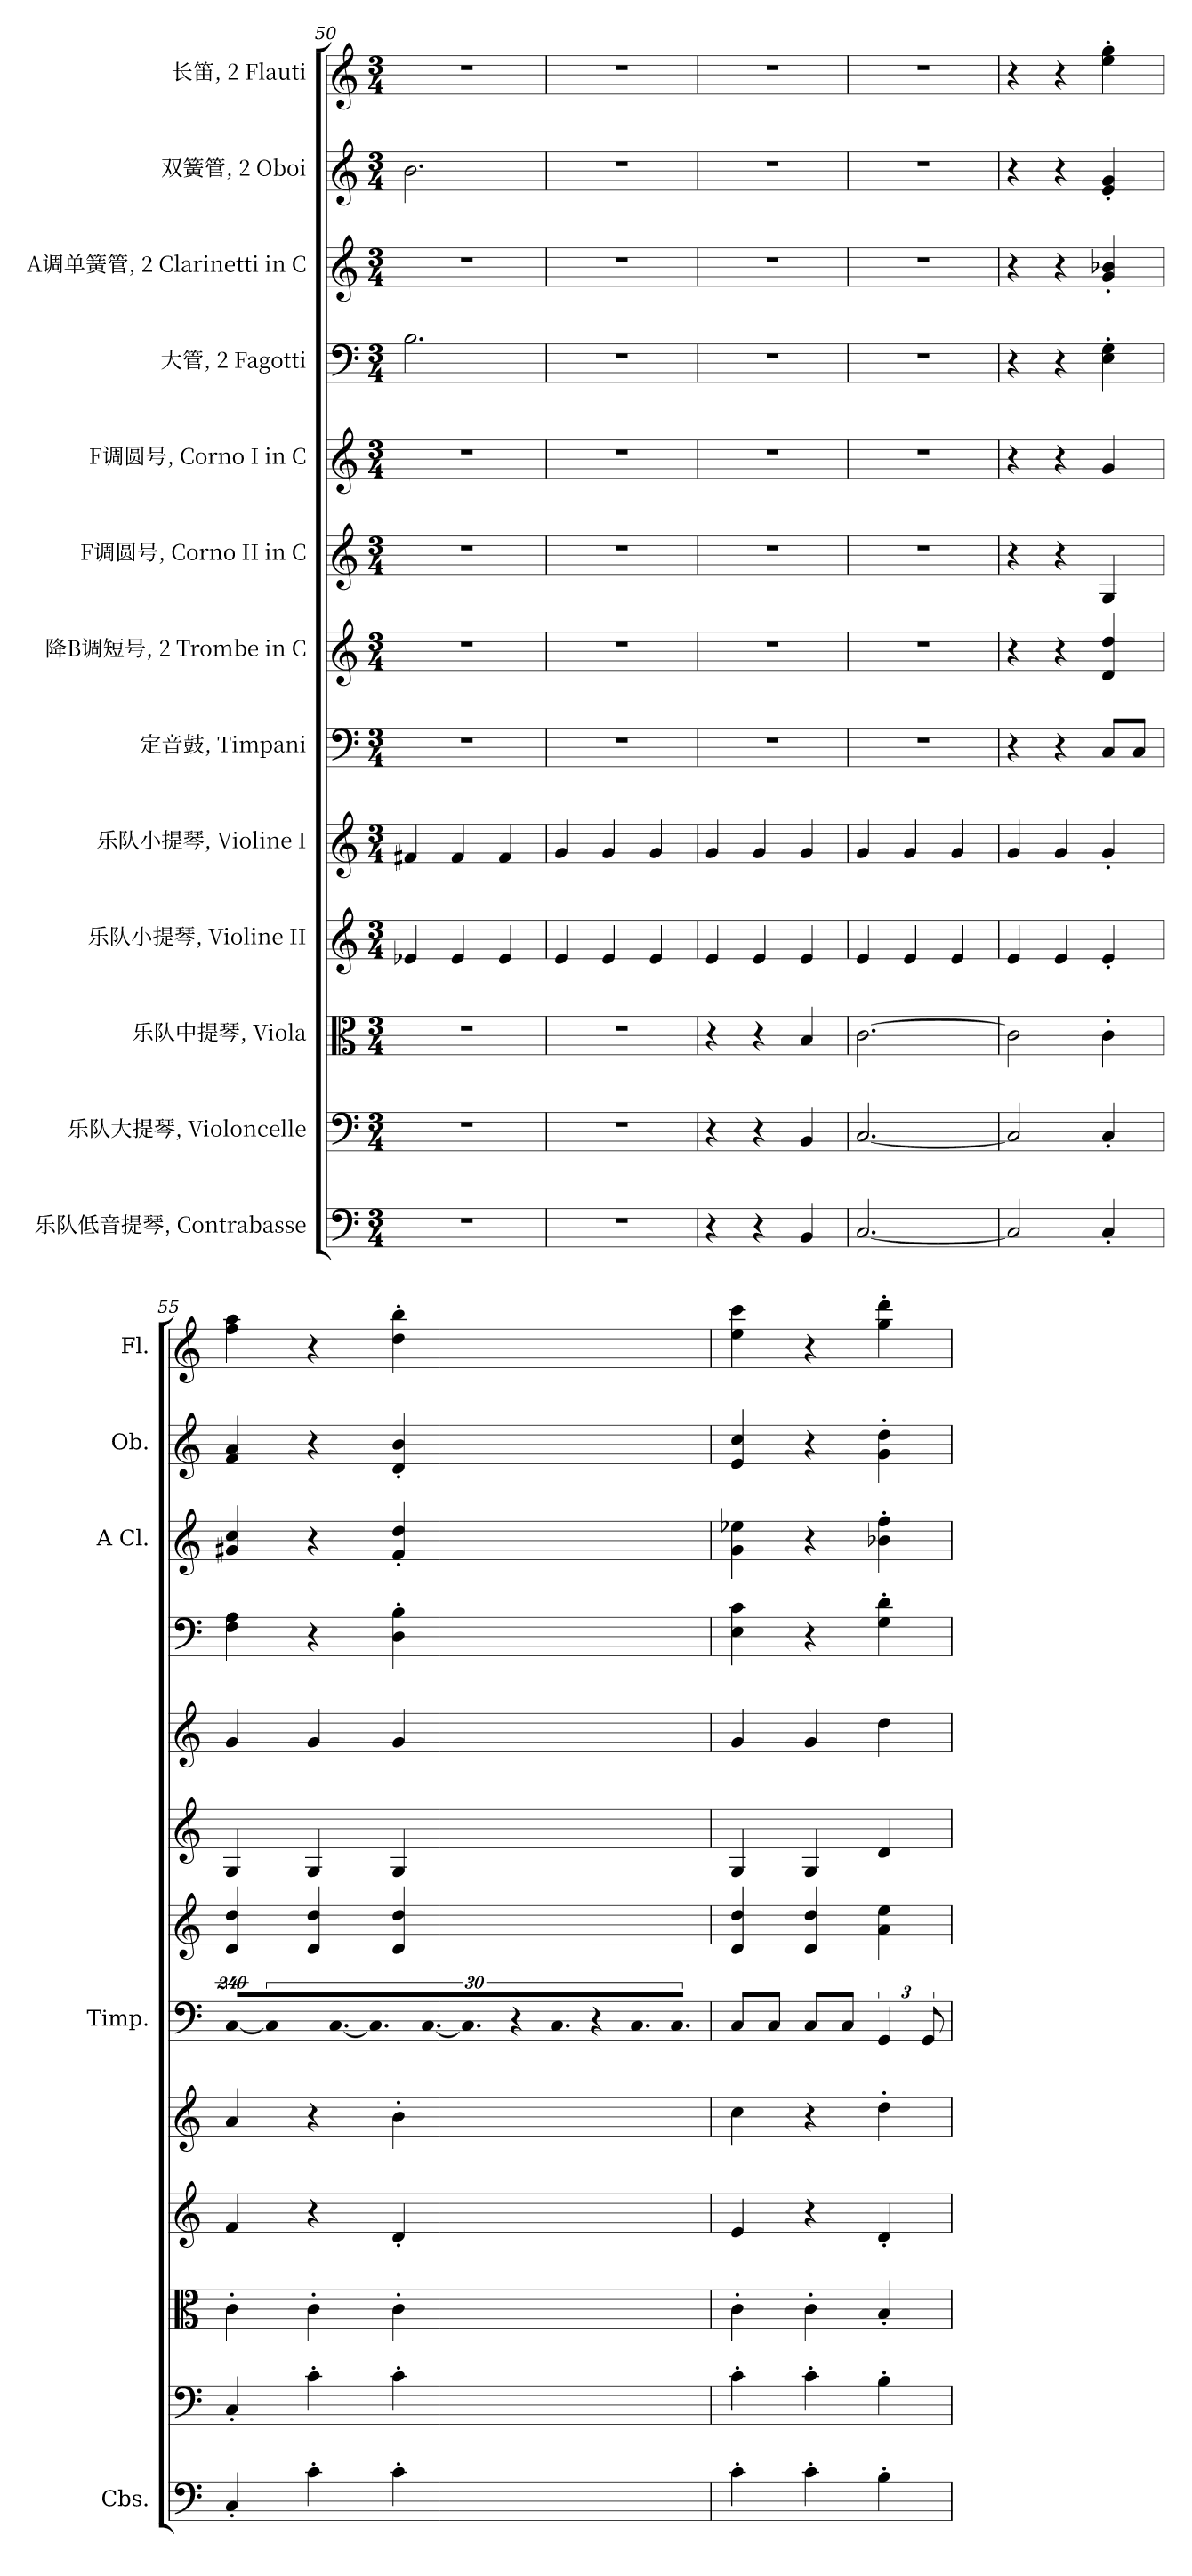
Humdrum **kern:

**kern	**kern	**kern	**kern	**kern	**kern	**kern	**kern	**kern	**kern	**kern	**kern	**kern
*part13	*part12	*part11	*part10	*part9	*part8	*part7	*part6	*part5	*part4	*part3	*part2	*part1
*staff13	*staff12	*staff11	*staff10	*staff9	*staff8	*staff7	*staff6	*staff5	*staff4	*staff3	*staff2	*staff1
*I"乐队低音提琴, Contrabasse	*I"乐队大提琴, Violoncelle	*I"乐队中提琴, Viola	*I"乐队小提琴, Violine II	*I"乐队小提琴, Violine I	*I"定音鼓, Timpani	*I"降B调短号, 2 Trombe in C	*I"F调圆号, Corno II in C	*I"F调圆号, Corno I in C	*I"大管, 2 Fagotti	*I"A调单簧管, 2 Clarinetti in C	*I"双簧管, 2 Oboi	*I"长笛, 2 Flauti
*I'Cbs.	*	*	*	*	*I'Timp.	*	*	*	*	*I'A Cl.	*I'Ob.	*I'Fl.
*clefF4	*clefF4	*clefC3	*clefG2	*clefG2	*clefF4	*clefG2	*clefG2	*clefG2	*clefF4	*clefG2	*clefG2	*clefG2
*ITrd7c12	*	*	*	*	*	*ITrd1c2	*ITrd4c7	*ITrd4c7	*	*ITrd2c3	*	*
*k[]	*k[]	*k[]	*k[]	*k[]	*k[]	*k[b-e-]	*k[b-]	*k[b-]	*k[]	*k[f#c#g#]	*k[]	*k[]
*M3/4	*M3/4	*M3/4	*M3/4	*M3/4	*M3/4	*M3/4	*M3/4	*M3/4	*M3/4	*M3/4	*M3/4	*M3/4
*MM306	*MM306	*MM306	*MM306	*MM306	*MM306	*MM306	*MM306	*MM306	*MM306	*MM306	*MM306	*MM306
=50	=50	=50	=50	=50	=50	=50	=50	=50	=50	=50	=50	=50
2.r	2.r	2.r	4e-X/	4f#X/	2.r	2.r	2.r	2.r	2.B\	2.r	2.b\	2.r
.	.	.	4e-/	4f#/	.	.	.	.	.	.	.	.
.	.	.	4e-/	4f#/	.	.	.	.	.	.	.	.
=51	=51	=51	=51	=51	=51	=51	=51	=51	=51	=51	=51	=51
*	*	*	*	*	*	*	*	*	*	*	*	*MM306
2.r	2.r	2.r	4e/	4g/	2.r	2.r	2.r	2.r	2.r	2.r	2.r	2.r
.	.	.	4e/	4g/	.	.	.	.	.	.	.	.
.	.	.	4e/	4g/	.	.	.	.	.	.	.	.
=52	=52	=52	=52	=52	=52	=52	=52	=52	=52	=52	=52	=52
*	*	*	*	*	*	*	*	*	*	*	*	*MM306
4r	4r	4r	4e/	4g/	2.r	2.r	2.r	2.r	2.r	2.r	2.r	2.r
4r	4r	4r	4e/	4g/	.	.	.	.	.	.	.	.
4BBB/	4BB/	4B/	4e/	4g/	.	.	.	.	.	.	.	.
=53	=53	=53	=53	=53	=53	=53	=53	=53	=53	=53	=53	=53
[2.CC/	[2.C/	[2.c\	4e/	4g/	2.r	2.r	2.r	2.r	2.r	2.r	2.r	2.r
.	.	.	4e/	4g/	.	.	.	.	.	.	.	.
.	.	.	4e/	4g/	.	.	.	.	.	.	.	.
=54	=54	=54	=54	=54	=54	=54	=54	=54	=54	=54	=54	=54
*	*	*	*	*	*	*	*	*	*	*	*	*MM306
2CC/]	2C/]	2c\]	4e/	4g/	4r	4r	4r	4r	4r	4r	4r	4r
*	*	*	*	*	*	*	*	*	*	*	*	*MM332
.	.	.	4e/	4g/	4r	4r	4r	4r	4r	4r	4r	4r
*	*	*	*	*	*	*	*	*	*	*	*	*MM300
4CC'/	4C'/	4c'\	4e'/	4g'/	8C/L	4c/ 4cc/	4C/	4c/	4E\' 4G\'	4e/' 4gn/'	4e/' 4g/'	4ee\' 4gg\'
.	.	.	.	.	8C/J	.	.	.	.	.	.	.
!!LO:PB:g=z
=55	=55	=55	=55	=55	=55	=55	=55	=55	=55	=55	=55	=55
*	*	*	*	*	*	*	*	*	*	*	*	*MM306
!	!	!	!	!	!LO:N:vis=8	!	!	!	!	!	!	!
4CC'/	4C'/	4c'\	4f/	4a/	[960%137C/L	4c/ 4cc/	4C/	4c/	4F\ 4A\	4e#X/ 4a/	4f/ 4a/	4ff\ 4aa\
!	!	!	!	!	!LO:N:vis=256%9	!	!	!	!	!	!	!
.	.	.	.	.	960%17C/KLL]	.	.	.	.	.	.	.
.	.	.	.	.	1920ryy	.	.	.	.	.	.	.
!	!	!	!	!	!LO:N:vis=32.	!	!	!	!	!	!	!
.	.	.	.	.	[1920%103C/	.	.	.	.	.	.	.
!	!	!	!	!	!LO:N:vis=32.	!	!	!	!	!	!	!
.	.	.	.	.	1920%103C/]	.	.	.	.	.	.	.
*	*	*	*	*	*	*	*	*	*	*	*	*MM332
4C'\	4c'\	4c'\	4r	4r	.	4c/ 4cc/	4C/	4c/	4r	4r	4r	4r
!	!	!	!	!	!LO:N:vis=32.	!	!	!	!	!	!	!
.	.	.	.	.	[1920%103C/	.	.	.	.	.	.	.
!	!	!	!	!	!LO:N:vis=32.	!	!	!	!	!	!	!
.	.	.	.	.	1920%103C/JJJ]	.	.	.	.	.	.	.
!	!	!	!	!	!LO:N:vis=32.	!	!	!	!	!	!	!
.	.	.	.	.	1920%103r	.	.	.	.	.	.	.
!	!	!	!	!	!LO:N:vis=32.	!	!	!	!	!	!	!
.	.	.	.	.	1920%103C/	.	.	.	.	.	.	.
!	!	!	!	!	!LO:N:vis=32.	!	!	!	!	!	!	!
.	.	.	.	.	1920%103r	.	.	.	.	.	.	.
4C'\	4c'\	4c'\	4d'/	4b'\	.	4c/ 4cc/	4C/	4c/	4D\' 4B\'	4d/' 4b/'	4d/' 4b/'	4dd\' 4bb\'
!	!	!	!	!	!LO:N:vis=16.	!	!	!	!	!	!	!
.	.	.	.	.	960%103C/LL	.	.	.	.	.	.	.
!	!	!	!	!	!LO:N:vis=16.	!	!	!	!	!	!	!
.	.	.	.	.	960%103C/JJ	.	.	.	.	.	.	.
960ryy	960ryy	960ryy	960ryy	960ryy	.	960ryy	960ryy	960ryy	960ryy	960ryy	960ryy	960ryy
=56	=56	=56	=56	=56	=56	=56	=56	=56	=56	=56	=56	=56
*	*	*	*	*	*	*	*	*	*	*	*	*MM306
4C'\	4c'\	4c'\	4e/	4cc\	8C/L	4c/ 4cc/	4C/	4c/	4E\ 4c\	4e\ 4ccn\	4e/ 4cc/	4ee\ 4ccc\
.	.	.	.	.	8C/J	.	.	.	.	.	.	.
*	*	*	*	*	*	*	*	*	*	*	*	*MM332
4C'\	4c'\	4c'\	4r	4r	8C/L	4c/ 4cc/	4C/	4c/	4r	4r	4r	4r
.	.	.	.	.	8C/J	.	.	.	.	.	.	.
4BB'\	4B'\	4B'/	4d'/	4dd'\	6GG/	4g\ 4dd\	4G/	4g\	4G\' 4d\'	4gn\' 4dd\'	4g\' 4dd\'	4gg\' 4ddd\'
.	.	.	.	.	12GG/	.	.	.	.	.	.	.
=	=	=	=	=	=	=	=	=	=	=	=	=
*-	*-	*-	*-	*-	*-	*-	*-	*-	*-	*-	*-	*-
